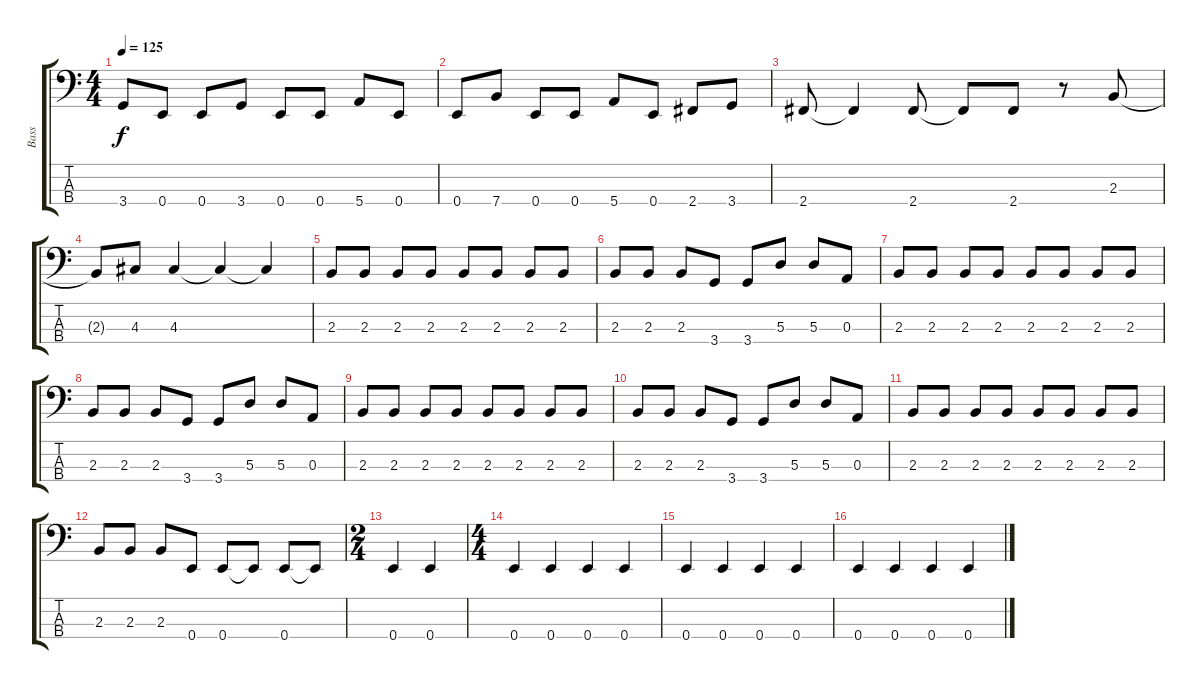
\track ("Bass" "Bass") {instrument electricbassfinger}
\staff {score tabs}
\tuning (G2 D2 A1 E1) {hide}
\ts (4 4)
\tempo 125
\clef f4
\ks c
3.4.8{dy f} 0.4.8 0.4.8 3.4.8 0.4.8 0.4.8 5.4.8 0.4.8 |
0.4.8 7.4.8 0.4.8 0.4.8 5.4.8 0.4.8 2.4.8 3.4.8 |
2.4.8 2.4{t}.4 2.4.8 2.4{t}.8 2.4.8 r.8 2.3.8 |
2.3{t}.8 4.3.8 4.3.4 4.3{t}.4 4.3{t}.4 |
2.3.8 2.3.8 2.3.8 2.3.8 2.3.8 2.3.8 2.3.8 2.3.8 |
2.3.8 2.3.8 2.3.8 3.4.8 3.4.8 5.3.8 5.3.8 0.3.8 |
2.3.8 2.3.8 2.3.8 2.3.8 2.3.8 2.3.8 2.3.8 2.3.8 |
2.3.8 2.3.8 2.3.8 3.4.8 3.4.8 5.3.8 5.3.8 0.3.8 |
2.3.8 2.3.8 2.3.8 2.3.8 2.3.8 2.3.8 2.3.8 2.3.8 |
2.3.8 2.3.8 2.3.8 3.4.8 3.4.8 5.3.8 5.3.8 0.3.8 |
2.3.8 2.3.8 2.3.8 2.3.8 2.3.8 2.3.8 2.3.8 2.3.8 |
2.3.8 2.3.8 2.3.8 0.4.8 0.4.8 0.4{t}.8 0.4.8 0.4{t}.8 |
\ts (2 4)
0.4.4 0.4.4 |
\ts (4 4)
0.4.4 0.4.4 0.4.4 0.4.4 |
0.4.4 0.4.4 0.4.4 0.4.4 |
0.4.4 0.4.4 0.4.4 0.4.4
